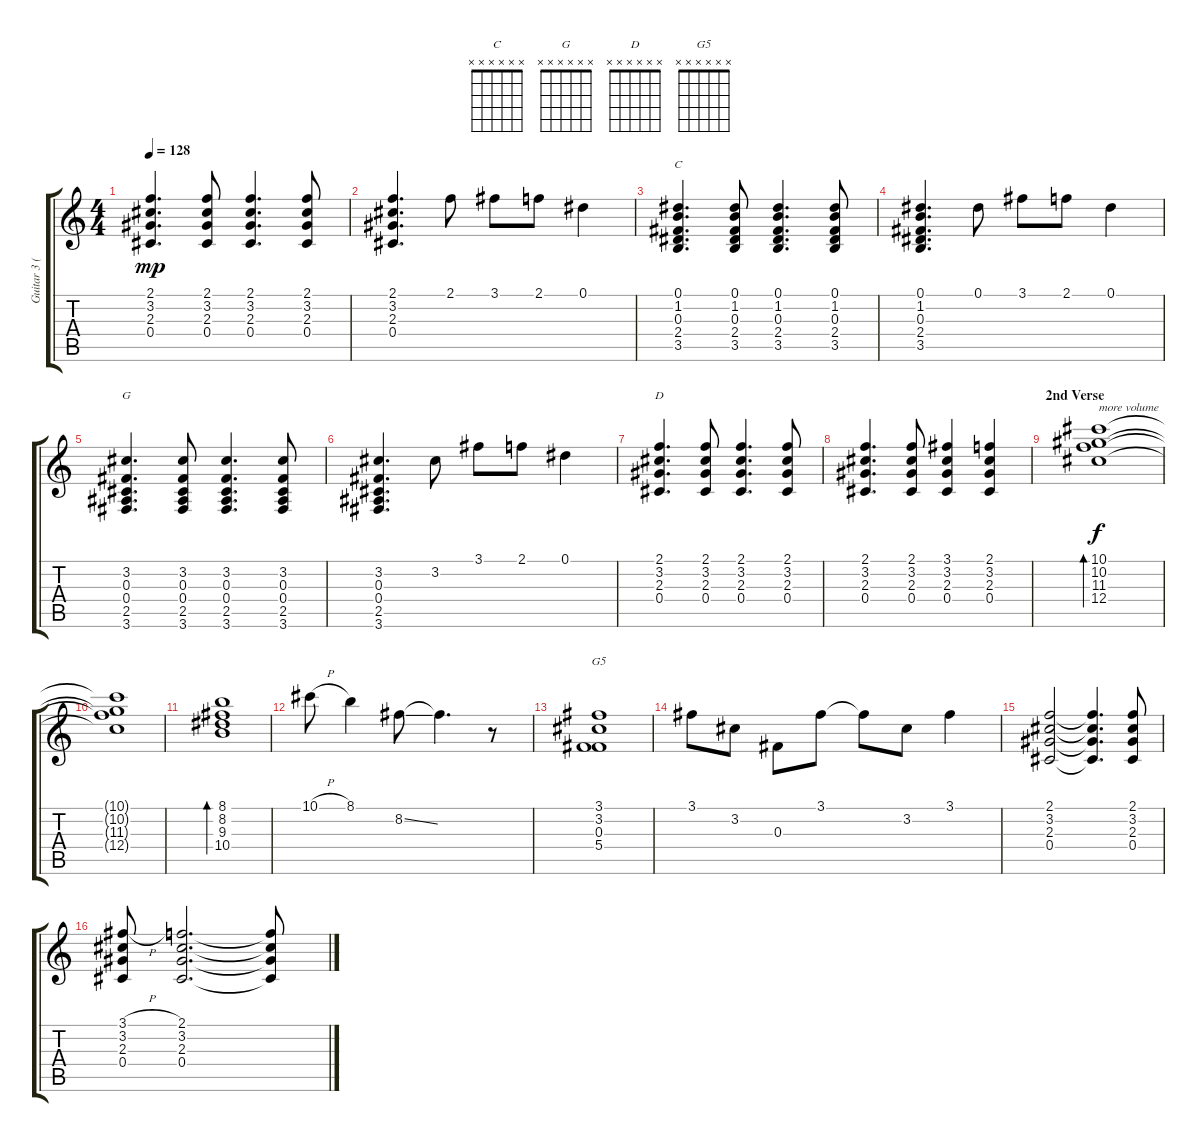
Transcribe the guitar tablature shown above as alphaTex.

\track ("Guitar 3 (Slash)" "Guitar 3 (") {instrument electricguitarjazz}
\staff {score tabs}
\tuning (Eb4 Bb3 Gb3 Db3 Ab2 Eb2) {hide}
\chord ("C" x x x x x x)
\chord ("G" x x x x x x)
\chord ("D" x x x x x x)
\chord ("G5" x x x x x x)
\ts (4 4)
\tempo 128
\clef g2
\ks c
(2.1 3.2 2.3 0.4).4{d dy mp} (2.1 3.2 2.3 0.4).8 (2.1 3.2 2.3 0.4).4{d} (2.1 3.2 2.3 0.4).8 |
(2.1 3.2 2.3 0.4).4{d} 2.1.8 3.1.8 2.1.8 0.1.4 |
(0.1 1.2 0.3 2.4 3.5).4{d ch "C"} (0.1 1.2 0.3 2.4 3.5).8 (0.1 1.2 0.3 2.4 3.5).4{d} (0.1 1.2 0.3 2.4 3.5).8 |
(0.1 1.2 0.3 2.4 3.5).4{d} 0.1.8 3.1.8 2.1.8 0.1.4 |
(3.2 0.3 0.4 2.5 3.6).4{d ch "G"} (3.2 0.3 0.4 2.5 3.6).8 (3.2 0.3 0.4 2.5 3.6).4{d} (3.2 0.3 0.4 2.5 3.6).8 |
(3.2 0.3 0.4 2.5 3.6).4{d} 3.2.8 3.1.8 2.1.8 0.1.4 |
(2.1 3.2 2.3 0.4).4{d ch "D"} (2.1 3.2 2.3 0.4).8 (2.1 3.2 2.3 0.4).4{d} (2.1 3.2 2.3 0.4).8 |
(2.1 3.2 2.3 0.4).4{d} (2.1 3.2 2.3 0.4).8 (3.1 3.2 2.3 0.4).4 (2.1 3.2 2.3 0.4).4 |
\section ("" "2nd Verse")
(10.1 10.2 11.3 12.4).1{bd 240 txt "more volume" dy f} |
(10.1{t} 10.2{t} 11.3{t} 12.4{t}).1 |
(8.1 8.2 9.3 10.4).1{bd 240} |
10.1{h}.8 8.1.4 8.2{ss}.8 8.2{t}.4{d} r.8 |
(3.1 3.2 0.3 5.4).1{ch "G5"} |
3.1.8 3.2.8 0.3.8 3.1.8 3.1{t}.8 3.2.8 3.1.4 |
(2.1 3.2 2.3 0.4).2 (2.1{t} 3.2{t} 2.3{t} 0.4{t}).4{d} (2.1 3.2 2.3 0.4).8 |
(3.1{h} 3.2 2.3 0.4).8 (2.1 3.2 2.3 0.4).2{d} (2.1{t} 3.2{t} 2.3{t} 0.4{t}).8
